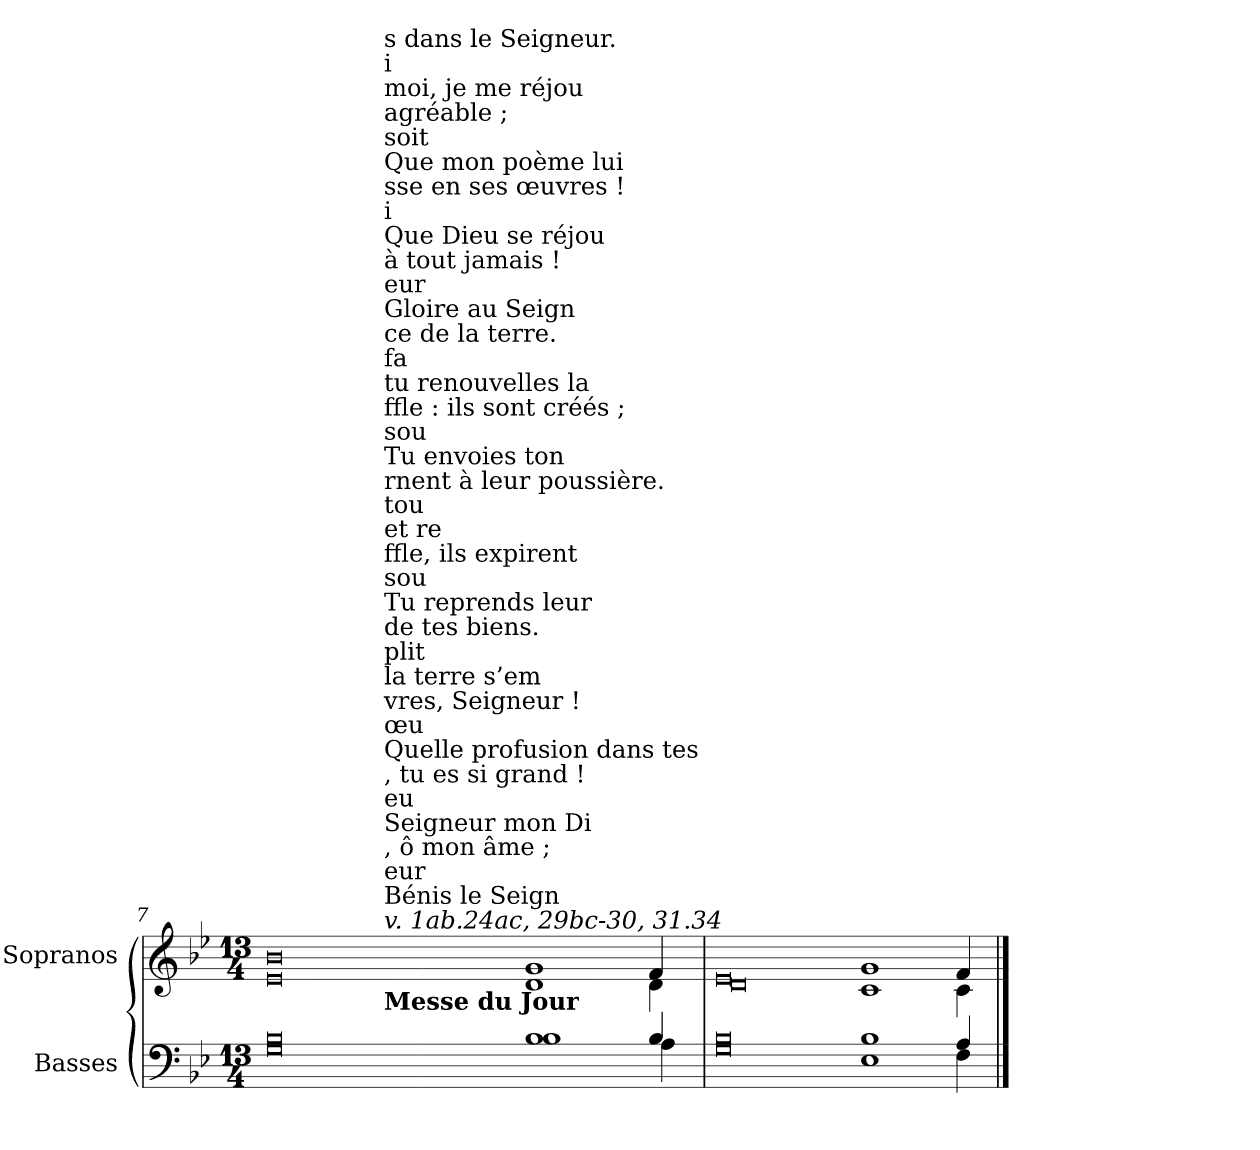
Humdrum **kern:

**kern	**kern
*part2	*part1
*staff2	*staff1
*I"Basses	*I"Sopranos
*I'B.	*I'S.
*clefF4	*clefG2
*k[b-e-]	*k[b-e-]
*B-:	*B-:
*M13/4	*M13/4
=7	=7
*^	*^
*	*	*	*^
0B-i	0Gi	0b-i	0e-i	2ryy
.	.	.	.	8ryy
.	.	.	.	16ryy
.	.	.	.	64ryy
.	.	.	.	1024ryy
!	!	!	!	!LO:TX:b:B:t=Messe du Jour
!	!	!	!	!LO:TX:i:t=v. 1ab.24ac, 29bc-30, 31.34
!	!	!	!	!LO:TX:t=Bénis le Seign
!	!	!	!	!LO:TX:t=eur
!	!	!	!	!LO:TX:t=, ô mon âme&nbsp;;
!	!	!	!	!LO:TX:t=Seigneur mon Di
!	!	!	!	!LO:TX:t=eu
!	!	!	!	!LO:TX:t=, tu es si grand&nbsp;!
!	!	!	!	!LO:TX:t=Quelle profusion dans tes
!	!	!	!	!LO:TX:t=œu
!	!	!	!	!LO:TX:t=vres, Seigneur&nbsp;!
!	!	!	!	!LO:TX:t=la terre s’em
!	!	!	!	!LO:TX:t=plit
!	!	!	!	!LO:TX:t=de tes biens.
!	!	!	!	!LO:TX:t=Tu reprends leur
!	!	!	!	!LO:TX:t=sou
!	!	!	!	!LO:TX:t=ffle, ils expirent
!	!	!	!	!LO:TX:t=et re
!	!	!	!	!LO:TX:t=tou
!	!	!	!	!LO:TX:t=rnent à leur poussière.
!	!	!	!	!LO:TX:t=Tu envoies ton
!	!	!	!	!LO:TX:t=sou
!	!	!	!	!LO:TX:t=ffle&nbsp;&colon; ils sont créés&nbsp;;
!	!	!	!	!LO:TX:t=tu renouvelles la
!	!	!	!	!LO:TX:t=fa
!	!	!	!	!LO:TX:t=ce de la terre.
!	!	!	!	!LO:TX:t=Gloire au Seign
!	!	!	!	!LO:TX:t=eur
!	!	!	!	!LO:TX:t=à tout jamais&nbsp;!
!	!	!	!	!LO:TX:t=Que Dieu se réjou
!	!	!	!	!LO:TX:t=i
!	!	!	!	!LO:TX:t=sse en ses œuvres&nbsp;!
!	!	!	!	!LO:TX:t=Que mon poème lui
!	!	!	!	!LO:TX:t=soit
!	!	!	!	!LO:TX:t=agréable&nbsp;;
!	!	!	!	!LO:TX:t=moi, je me réjou
!	!	!	!	!LO:TX:t=i
!	!	!	!	!LO:TX:t=s dans le Seigneur.
.	.	.	.	1ryy
.	.	.	.	1ryy
1B-i	1B-i	1gi	1di	.
.	.	.	.	2ryy
4B-i/	4Ai\	4fi/	4di\	.
.	.	.	.	32ryy
.	.	.	.	128...ryy
*	*	*	*v	*v
=8	=8	=8	=8
0B-i	0Gi	0e-i	0di
1B-i	1E-i	1gi	1ci
4Ai/	4Fi\	4fi/	4ci\
*v	*v	*	*
*	*v	*v
==	==
*-	*-
